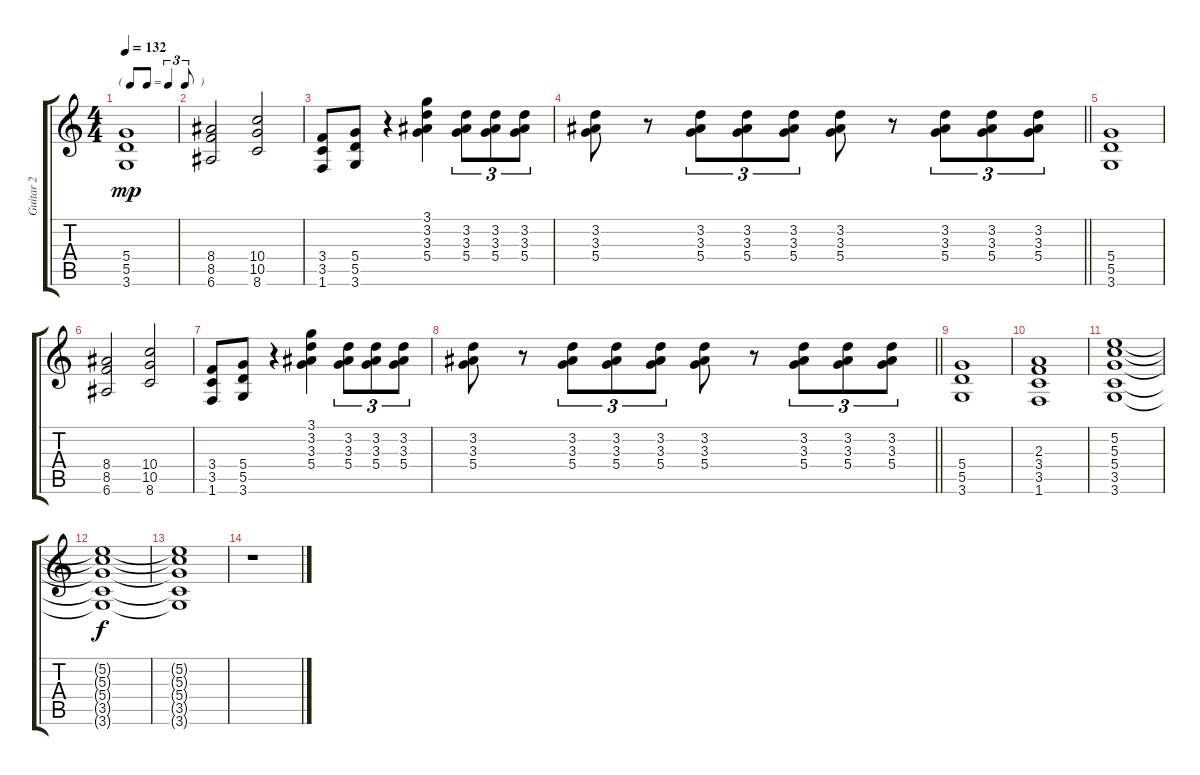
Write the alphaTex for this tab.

\track ("Guitar 2" "Guitar 2") {instrument distortionguitar}
\staff {score tabs}
\tuning (E4 B3 G3 D3 A2 E2) {hide}
\ts (4 4)
\tf triplet8th
\tempo 132
\clef g2
\ks c
(5.4 5.5 3.6).1{dy mp} |
(8.4 8.5 6.6).2 (10.4 10.5 8.6).2 |
(3.4 3.5 1.6).8 (5.4 5.5 3.6).8 r.4 (3.1 3.2 3.3 5.4).4 (3.2 3.3 5.4).8{tu (3 2)} (3.2 3.3 5.4).8{tu (3 2)} (3.2 3.3 5.4).8{tu (3 2)} |
\barLineRight lightlight
(3.2 3.3 5.4).8 r.8 (3.2 3.3 5.4).8{tu (3 2)} (3.2 3.3 5.4).8{tu (3 2)} (3.2 3.3 5.4).8{tu (3 2)} (3.2 3.3 5.4).8 r.8 (3.2 3.3 5.4).8{tu (3 2)} (3.2 3.3 5.4).8{tu (3 2)} (3.2 3.3 5.4).8{tu (3 2)} |
(5.4 5.5 3.6).1 |
(8.4 8.5 6.6).2 (10.4 10.5 8.6).2 |
(3.4 3.5 1.6).8 (5.4 5.5 3.6).8 r.4 (3.1 3.2 3.3 5.4).4 (3.2 3.3 5.4).8{tu (3 2)} (3.2 3.3 5.4).8{tu (3 2)} (3.2 3.3 5.4).8{tu (3 2)} |
\barLineRight lightlight
(3.2 3.3 5.4).8 r.8 (3.2 3.3 5.4).8{tu (3 2)} (3.2 3.3 5.4).8{tu (3 2)} (3.2 3.3 5.4).8{tu (3 2)} (3.2 3.3 5.4).8 r.8 (3.2 3.3 5.4).8{tu (3 2)} (3.2 3.3 5.4).8{tu (3 2)} (3.2 3.3 5.4).8{tu (3 2)} |
(5.4 5.5 3.6).1 |
(2.3 3.4 3.5 1.6).1 |
(5.2 5.3 5.4 3.5 3.6).1 |
(5.2{t} 5.3{t} 5.4{t} 3.5{t} 3.6{t}).1{dy f} |
(5.2{t} 5.3{t} 5.4{t} 3.5{t} 3.6{t}).1 |
r.1
